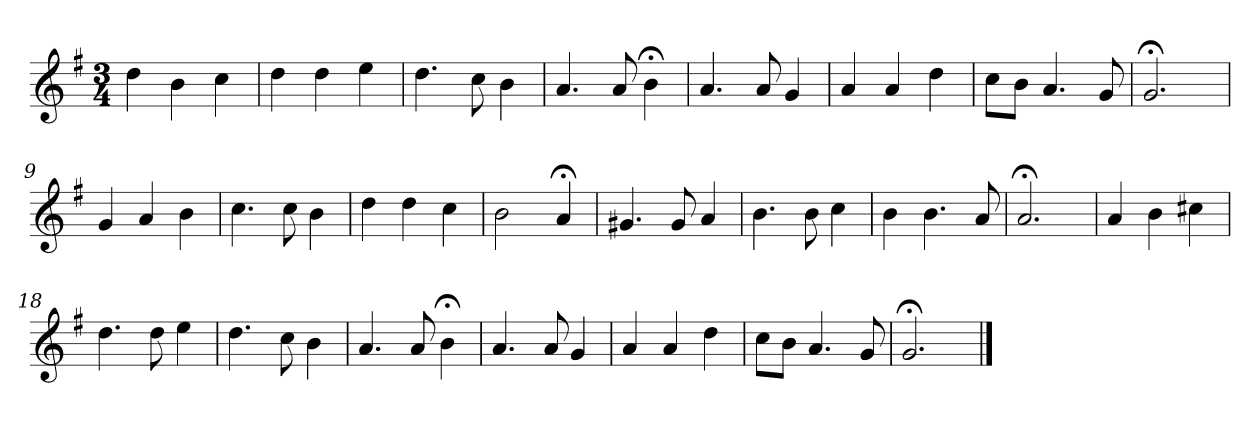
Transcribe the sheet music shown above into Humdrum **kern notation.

**kern
*part1
*staff1
*k[f#]
*G:
*M3/4
*MM120
=1
4dd
4b
4cc
=2
4dd
4dd
4ee
=3
4.dd
8cc
4b
=4
4.a
8a
4b;<
=5
4.a
8a
4g
=6
4a
4a
4dd
=7
8ccL
8bJ
4.a
8g
=8
2.g;<
=9
4g
4a
4b
=10
4.cc
8cc
4b
=11
4dd
4dd
4cc
=12
2b
4a;<
=13
4.g#X
8g#
4a
=14
4.b
8b
4cc
=15
4b
4.b
8a
=16
2.a;<
=17
4a
4b
4cc#X
=18
4.dd
8dd
4ee
=19
4.dd
8cc
4b
=20
4.a
8a
4b;<
=21
4.a
8a
4g
=22
4a
4a
4dd
=23
8ccL
8bJ
4.a
8g
=24
2.g;<
==
*-
